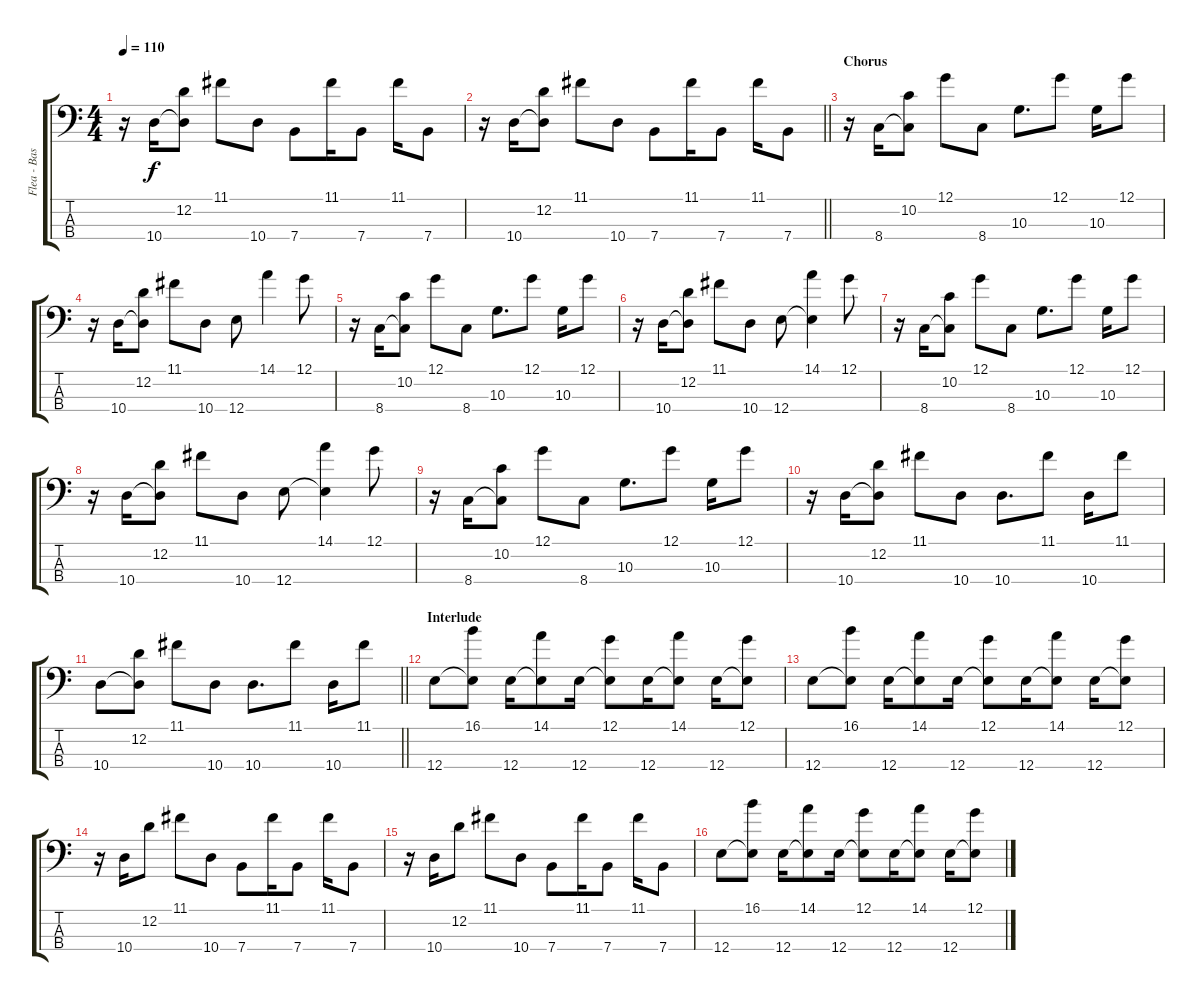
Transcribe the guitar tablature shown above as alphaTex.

\track ("Flea - Bass" "Flea - Bas") {instrument electricbassfinger}
\staff {score tabs}
\tuning (G2 D2 A1 E1) {hide}
\ts (4 4)
\tempo 110
\clef f4
\ks c
r.16{dy f} 10.4.16 (12.2 10.4{t}).8 11.1.8 10.4.8 7.4.8 11.1.16 7.4.8 11.1.16 7.4.8 |
\barLineRight lightlight
r.16 10.4.16 (12.2 10.4{t}).8 11.1.8 10.4.8 7.4.8 11.1.16 7.4.8 11.1.16 7.4.8 |
\section ("" "Chorus")
r.16 8.4.16 (10.2 8.4{t}).8 12.1.8 8.4.8 10.3.8{d} 12.1.8 10.3.16 12.1.8 |
r.16 10.4.16 (12.2 10.4{t}).8 11.1.8 10.4.8 12.4.8 14.1.4 12.1.8 |
r.16 8.4.16 (10.2 8.4{t}).8 12.1.8 8.4.8 10.3.8{d} 12.1.8 10.3.16 12.1.8 |
r.16 10.4.16 (12.2 10.4{t}).8 11.1.8 10.4.8 12.4.8 (14.1 12.4{t}).4 12.1.8 |
r.16 8.4.16 (10.2 8.4{t}).8 12.1.8 8.4.8 10.3.8{d} 12.1.8 10.3.16 12.1.8 |
r.16 10.4.16 (12.2 10.4{t}).8 11.1.8 10.4.8 12.4.8 (14.1 12.4{t}).4 12.1.8 |
r.16 8.4.16 (10.2 8.4{t}).8 12.1.8 8.4.8 10.3.8{d} 12.1.8 10.3.16 12.1.8 |
r.16 10.4.16 (12.2 10.4{t}).8 11.1.8 10.4.8 10.4.8{d} 11.1.8 10.4.16 11.1.8 |
\barLineRight lightlight
10.4.8 (12.2 10.4{t}).8 11.1.8 10.4.8 10.4.8{d} 11.1.8 10.4.16 11.1.8 |
\section ("" "Interlude")
12.4.8 (16.1 12.4{t}).8 12.4.16 (14.1 12.4{t}).8 12.4.16 (12.1 12.4{t}).8 12.4.16 (14.1 12.4{t}).8 12.4.16 (12.1 12.4{t}).8 |
12.4.8 (16.1 12.4{t}).8 12.4.16 (14.1 12.4{t}).8 12.4.16 (12.1 12.4{t}).8 12.4.16 (14.1 12.4{t}).8 12.4.16 (12.1 12.4{t}).8 |
r.16 10.4.16 12.2.8 11.1.8 10.4.8 7.4.8 11.1.16 7.4.8 11.1.16 7.4.8 |
r.16 10.4.16 12.2.8 11.1.8 10.4.8 7.4.8 11.1.16 7.4.8 11.1.16 7.4.8 |
12.4.8 (16.1 12.4{t}).8 12.4.16 (14.1 12.4{t}).8 12.4.16 (12.1 12.4{t}).8 12.4.16 (14.1 12.4{t}).8 12.4.16 (12.1 12.4{t}).8
